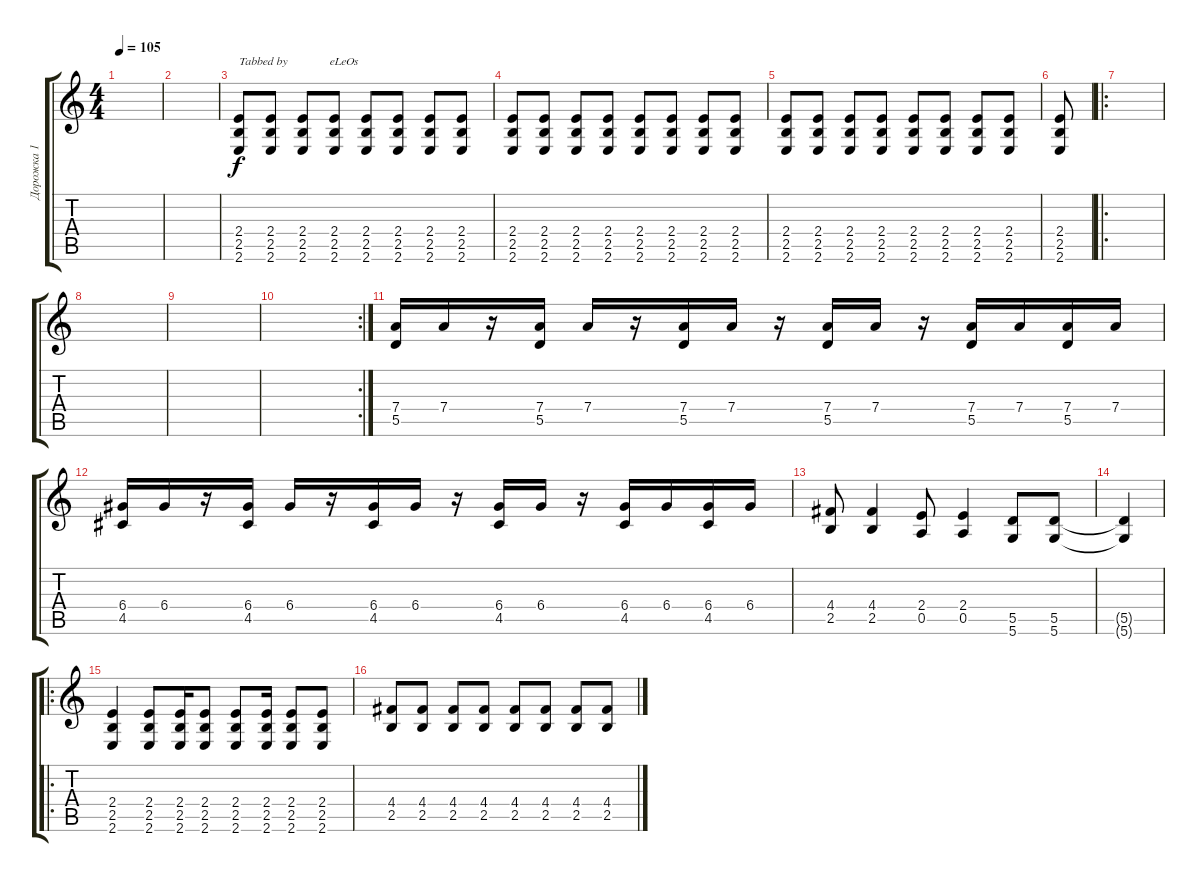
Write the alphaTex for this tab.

\track ("Дорожка 1" "Дорожка 1") {instrument distortionguitar}
\staff {score tabs}
\tuning (D4 A3 Gb3 D3 A2 D2) {hide}
\ts (4 4)
\tempo 105
\clef g2
\ks c
|
|
(2.4 2.5 2.6).8{txt "Tabbed by              eLeOs"} (2.4 2.5 2.6).8 (2.4 2.5 2.6).8 (2.4 2.5 2.6).8 (2.4 2.5 2.6).8 (2.4 2.5 2.6).8 (2.4 2.5 2.6).8 (2.4 2.5 2.6).8 |
(2.4 2.5 2.6).8 (2.4 2.5 2.6).8 (2.4 2.5 2.6).8 (2.4 2.5 2.6).8 (2.4 2.5 2.6).8 (2.4 2.5 2.6).8 (2.4 2.5 2.6).8 (2.4 2.5 2.6).8 |
(2.4 2.5 2.6).8 (2.4 2.5 2.6).8 (2.4 2.5 2.6).8 (2.4 2.5 2.6).8 (2.4 2.5 2.6).8 (2.4 2.5 2.6).8 (2.4 2.5 2.6).8 (2.4 2.5 2.6).8 |
(2.4 2.5 2.6).8 |
\ro
|
|
|
\rc 2
|
(7.4 5.5).16 7.4.16 r.16 (7.4 5.5).16 7.4.16 r.16 (7.4 5.5).16 7.4.16 r.16 (7.4 5.5).16 7.4.16 r.16 (7.4 5.5).16 7.4.16 (7.4 5.5).16 7.4.16 |
(6.4 4.5).16 6.4.16 r.16 (6.4 4.5).16 6.4.16 r.16 (6.4 4.5).16 6.4.16 r.16 (6.4 4.5).16 6.4.16 r.16 (6.4 4.5).16 6.4.16 (6.4 4.5).16 6.4.16 |
(4.4 2.5).8 (4.4 2.5).4 (2.4 0.5).8 (2.4 0.5).4 (5.5 5.6).8 (5.5 5.6).8 |
(5.5{t} 5.6{t}).4 |
\ro
(2.4 2.5 2.6).4 (2.4 2.5 2.6).8 (2.4 2.5 2.6).16 (2.4 2.5 2.6).8 (2.4 2.5 2.6).8 (2.4 2.5 2.6).16 (2.4 2.5 2.6).8 (2.4 2.5 2.6).8 |
(4.4 2.5).8 (4.4 2.5).8 (4.4 2.5).8 (4.4 2.5).8 (4.4 2.5).8 (4.4 2.5).8 (4.4 2.5).8 (4.4 2.5).8
